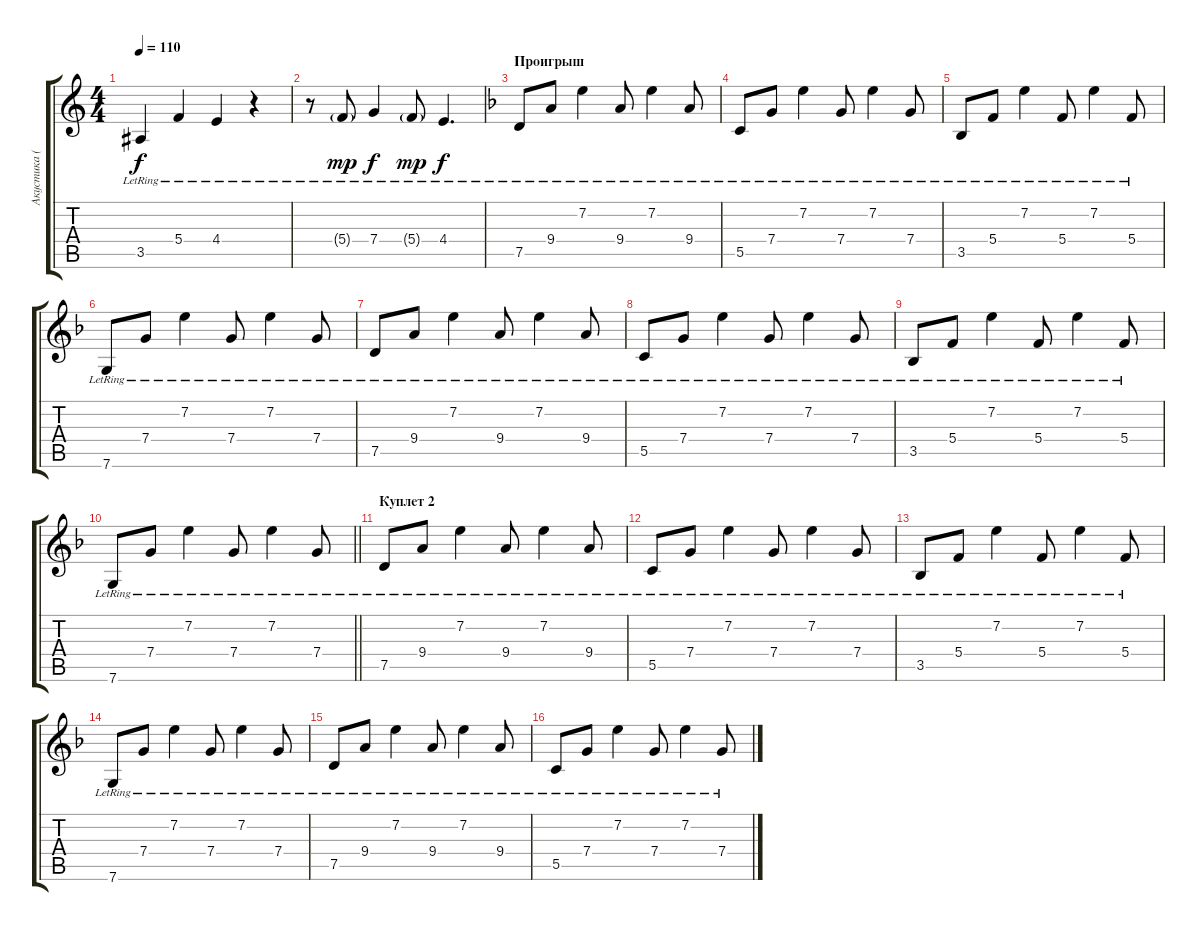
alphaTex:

\track ("Акустика (соло)" "Акустика (") {instrument acousticguitarsteel}
\staff {score tabs}
\tuning (D4 A3 F3 C3 G2 C2) {hide}
\ts (4 4)
\tempo 110
\clef g2
\ks c
3.5{lr}.4{dy f} 5.4{lr}.4 4.4{lr}.4 r.4 |
r.8 5.4{g lr}.8{dy mp} 7.4{lr}.4{dy f} 5.4{g lr}.8{dy mp} 4.4{lr}.4{d dy f} |
\section ("" "Проигрыш")
\ks dminor
7.5{lr}.8 9.4{lr}.8 7.2{lr}.4 9.4{lr}.8 7.2{lr}.4 9.4{lr}.8 |
5.5{lr}.8 7.4{lr}.8 7.2{lr}.4 7.4{lr}.8 7.2{lr}.4 7.4{lr}.8 |
3.5{lr}.8 5.4{lr}.8 7.2{lr}.4 5.4{lr}.8 7.2{lr}.4 5.4{lr}.8 |
7.6{lr}.8 7.4{lr}.8 7.2{lr}.4 7.4{lr}.8 7.2{lr}.4 7.4{lr}.8 |
7.5{lr}.8 9.4{lr}.8 7.2{lr}.4 9.4{lr}.8 7.2{lr}.4 9.4{lr}.8 |
5.5{lr}.8 7.4{lr}.8 7.2{lr}.4 7.4{lr}.8 7.2{lr}.4 7.4{lr}.8 |
3.5{lr}.8 5.4{lr}.8 7.2{lr}.4 5.4{lr}.8 7.2{lr}.4 5.4{lr}.8 |
\barLineRight lightlight
7.6{lr}.8 7.4{lr}.8 7.2{lr}.4 7.4{lr}.8 7.2{lr}.4 7.4{lr}.8 |
\section ("" "Куплет 2")
7.5{lr}.8 9.4{lr}.8 7.2{lr}.4 9.4{lr}.8 7.2{lr}.4 9.4{lr}.8 |
5.5{lr}.8 7.4{lr}.8 7.2{lr}.4 7.4{lr}.8 7.2{lr}.4 7.4{lr}.8 |
3.5{lr}.8 5.4{lr}.8 7.2{lr}.4 5.4{lr}.8 7.2{lr}.4 5.4{lr}.8 |
7.6{lr}.8 7.4{lr}.8 7.2{lr}.4 7.4{lr}.8 7.2{lr}.4 7.4{lr}.8 |
7.5{lr}.8 9.4{lr}.8 7.2{lr}.4 9.4{lr}.8 7.2{lr}.4 9.4{lr}.8 |
5.5{lr}.8 7.4{lr}.8 7.2{lr}.4 7.4{lr}.8 7.2{lr}.4 7.4{lr}.8
